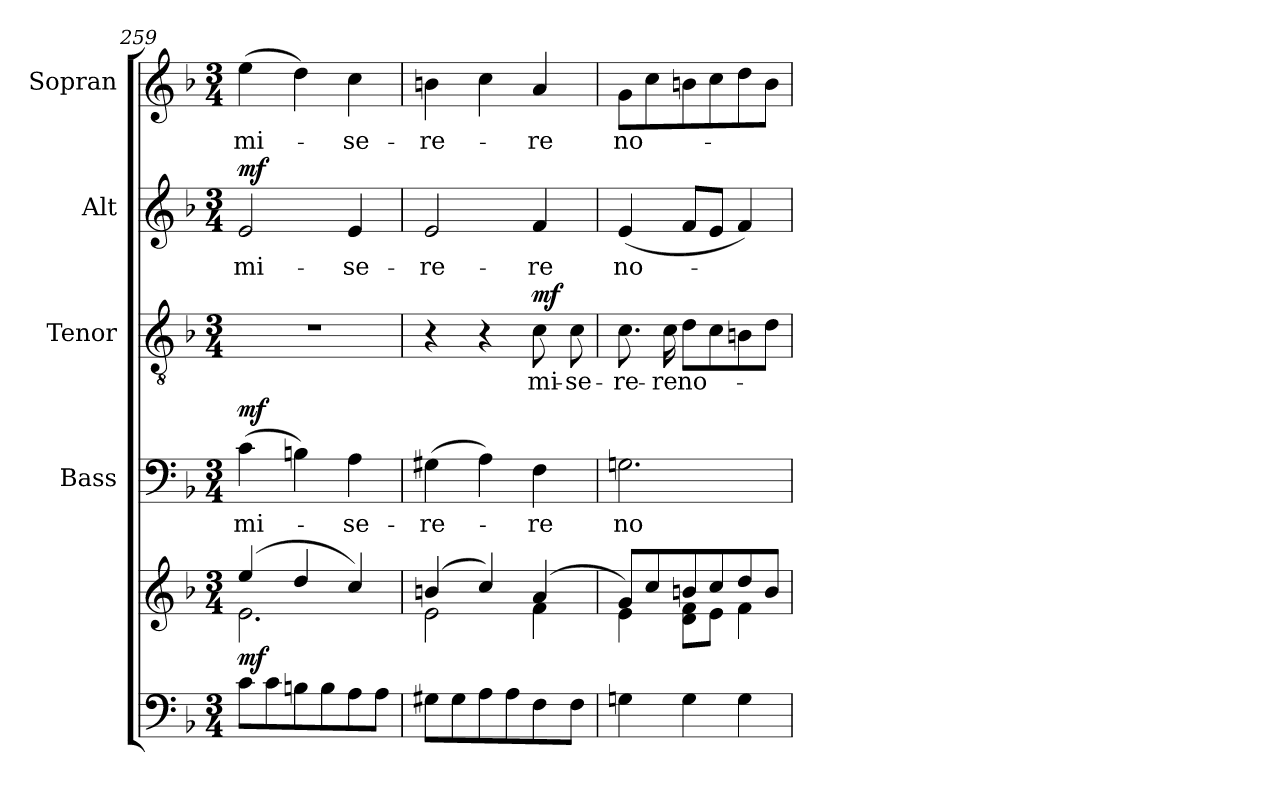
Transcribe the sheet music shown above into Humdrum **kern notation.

**kern	**kern	**dynam	**kern	**text	**dynam	**kern	**text	**dynam	**kern	**text	**dynam	**kern	**text
*part5	*part5	*part5	*part4	*part4	*part4	*part3	*part3	*part3	*part2	*part2	*part2	*part1	*part1
*staff6	*staff5	*staff5/6	*staff4	*staff4	*staff4	*staff3	*staff3	*staff3	*staff2	*staff2	*staff2	*staff1	*staff1
*	*	*	*I"Bass	*	*	*I"Tenor	*	*	*I"Alt	*	*	*I"Sopran	*
*	*	*	*I'B.	*	*	*I'T.	*	*	*I'A.	*	*	*I'S.	*
*clefF4	*clefG2	*	*clefF4	*	*	*clefGv2	*	*	*clefG2	*	*	*clefG2	*
*k[b-]	*k[b-]	*	*k[b-]	*	*	*k[b-]	*	*	*k[b-]	*	*	*k[b-]	*
*F:	*F:	*	*F:	*	*	*F:	*	*	*F:	*	*	*F:	*
*M3/4	*M3/4	*	*M3/4	*	*	*M3/4	*	*	*M3/4	*	*	*M3/4	*
=259	=259	=259	=259	=259	=259	=259	=259	=259	=259	=259	=259	=259	=259
*	*^	*	*	*	*	*	*	*	*	*	*	*	*
!	!	!	!LO:DY:b	!	!LO:LY:b	!LO:DY:a	!	!	!	!	!LO:LY:b	!LO:DY:a	!	!LO:LY:b
8c\L	(4ee/	2.e\	mf	(>4c\	mi-	mf	2.r	.	.	2e/	mi-	mf	(>4ee\	mi-
8c\	.	.	.	.	.	.	.	.	.	.	.	.	.	.
8Bn\	4dd/	.	.	4Bn\)	.	.	.	.	.	.	.	.	4dd\)	.
8B\	.	.	.	.	.	.	.	.	.	.	.	.	.	.
!	!	!	!	!	!LO:LY:b	!	!	!	!	!	!LO:LY:b	!	!	!LO:LY:b
8A\	4cc/)	.	.	4A\	-se-	.	.	.	.	4e/	-se-	.	4cc\	-se-
8A\J	.	.	.	.	.	.	.	.	.	.	.	.	.	.
=260	=260	=260	=260	=260	=260	=260	=260	=260	=260	=260	=260	=260	=260	=260
!	!	!	!	!	!LO:LY:b	!	!	!	!	!	!LO:LY:b	!	!	!LO:LY:b
8G#X\L	(4bn/	2e\	.	(>4G#X\	-re-	.	4r	.	.	2e/	-re-	.	4bn\	-re-
8G#\	.	.	.	.	.	.	.	.	.	.	.	.	.	.
8A\	4cc/)	.	.	4A\)	.	.	4r	.	.	.	.	.	4cc\	.
8A\	.	.	.	.	.	.	.	.	.	.	.	.	.	.
!	!	!	!	!	!LO:LY:b	!	!	!LO:LY:b	!LO:DY:a	!	!LO:LY:b	!	!	!LO:LY:b
8F\	(4a/	4f\	.	4F\	-re	.	8c\	mi-	mf	4f/	-re	.	4a/	-re
!	!	!	!	!	!	!	!	!LO:LY:b	!	!	!	!	!	!
8F\J	.	.	.	.	.	.	8c\	-se-	.	.	.	.	.	.
=261	=261	=261	=261	=261	=261	=261	=261	=261	=261	=261	=261	=261	=261	=261
!	!	!	!	!	!LO:LY:b	!	!	!LO:LY:b	!	!	!LO:LY:b	!	!	!LO:LY:b
4Gn\	8g/L)	4e\	.	2.Gn\	no-	.	8.c\	-re-	.	(<4e/	no-	.	8g\L	no-
.	8cc/	.	.	.	.	.	.	.	.	.	.	.	8cc\	.
!	!	!	!	!	!	!	!	!LO:LY:b	!	!	!	!	!	!
.	.	.	.	.	.	.	16c\	-re	.	.	.	.	.	.
!	!	!	!	!	!	!	!	!LO:LY:b	!	!	!	!	!	!
4G\	8bn/	8d\ 8f\L	.	.	.	.	8d\L	no-	.	8f/L	.	.	8bn\	.
.	8cc/	8e\J	.	.	.	.	8c\	.	.	8e/J	.	.	8cc\	.
4G\	8dd/	4f\	.	.	.	.	8Bn\	.	.	4f/)	.	.	8dd\	.
.	8b/J	.	.	.	.	.	8d\J	.	.	.	.	.	8b\J	.
*	*v	*v	*	*	*	*	*	*	*	*	*	*	*	*
=	=	=	=	=	=	=	=	=	=	=	=	=	=
*-	*-	*-	*-	*-	*-	*-	*-	*-	*-	*-	*-	*-	*-
